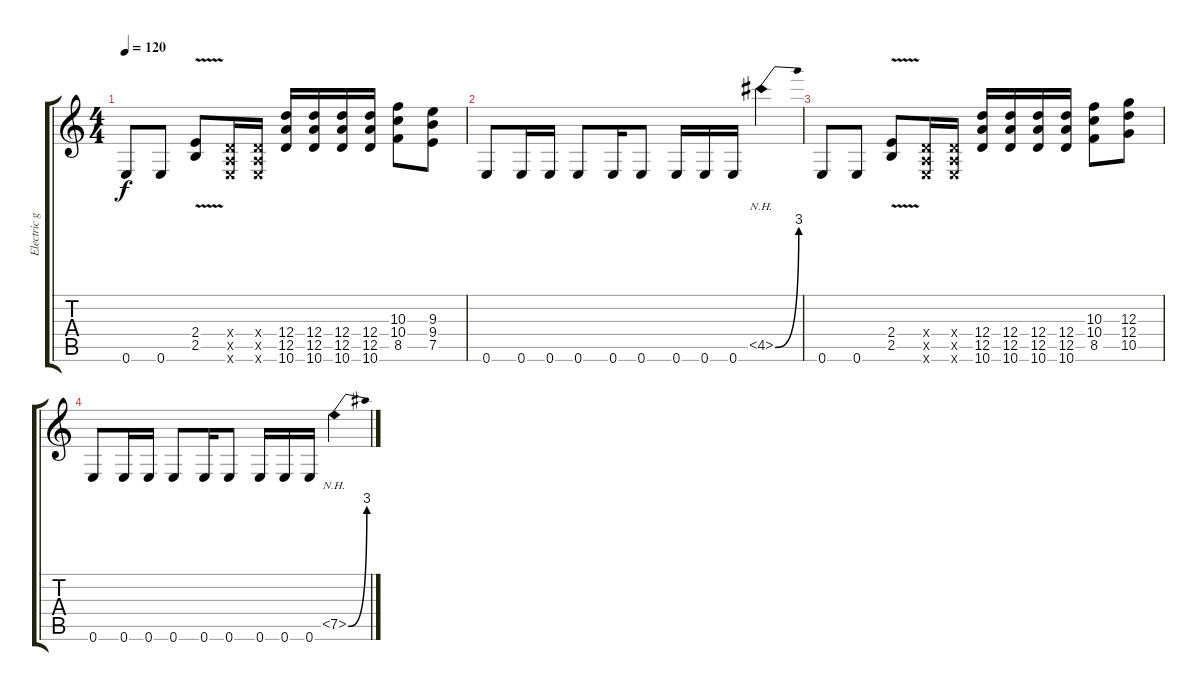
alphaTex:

\track ("Electric guitar" "Electric g") {instrument overdrivenguitar}
\staff {score tabs}
\tuning (E4 B3 G3 D3 A2 E2) {hide}
\ts (4 4)
\tempo 120
\clef g2
\ks c
0.6.8{dy f} 0.6.8 (2.4 2.5{v}).8 (0.4{x} 0.5{x} 0.6{x}).16 (0.4{x} 0.5{x} 0.6{x}).16 (12.4 12.5 10.6).16 (12.4 12.5 10.6).16 (12.4 12.5 10.6).16 (12.4 12.5 10.6).16 (10.3 10.4 8.5).8 (9.3 9.4 7.5).8 |
0.6.8 0.6.16 0.6.16 0.6.8 0.6.16 0.6.8 0.6.16 0.6.16 0.6.16 4.5{be (bend 0 0 60 12) nh}.4 |
0.6.8 0.6.8 (2.4 2.5{v}).8 (0.4{x} 0.5{x} 0.6{x}).16 (0.4{x} 0.5{x} 0.6{x}).16 (12.4 12.5 10.6).16 (12.4 12.5 10.6).16 (12.4 12.5 10.6).16 (12.4 12.5 10.6).16 (10.3 10.4 8.5).8 (12.3 12.4 10.5).8 |
0.6.8 0.6.16 0.6.16 0.6.8 0.6.16 0.6.8 0.6.16 0.6.16 0.6.16 7.5{be (bend 0 0 60 12) nh}.4
